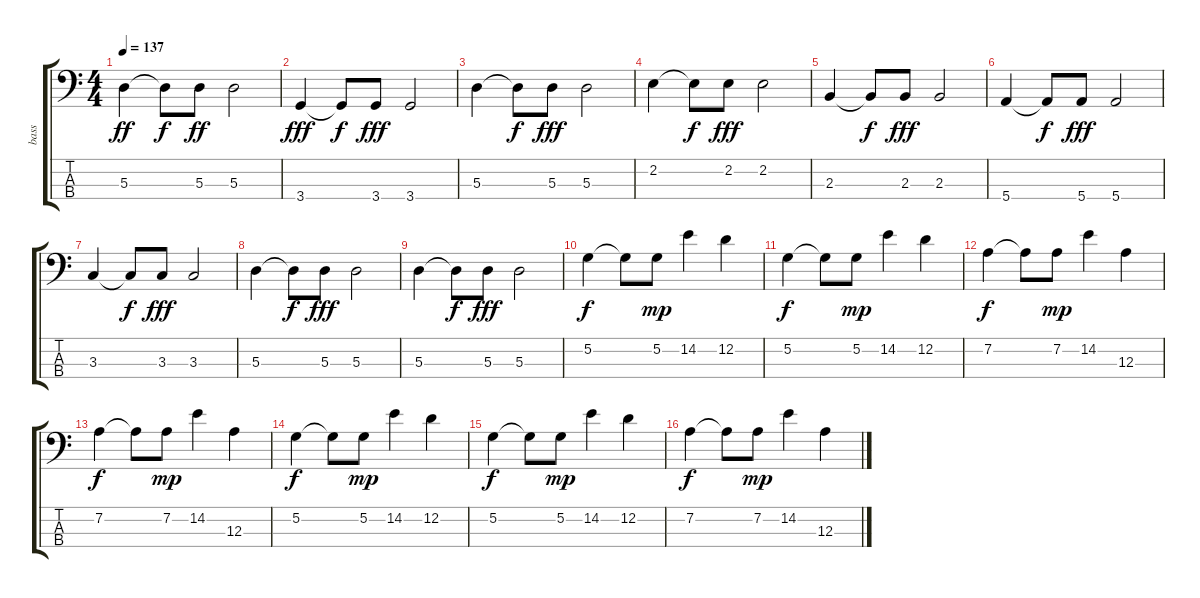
\track ("bass" "bass") {instrument electricbassfinger}
\staff {score tabs}
\tuning (G2 D2 A1 E1) {hide}
\ts (4 4)
\tempo 137
\clef f4
\ks c
5.3.4{dy ff} 5.3{t}.8{dy f} 5.3.8{dy ff} 5.3.2 |
3.4.4{dy fff} 3.4{t}.8{dy f} 3.4.8{dy fff} 3.4.2 |
5.3.4 5.3{t}.8{dy f} 5.3.8{dy fff} 5.3.2 |
2.2.4 2.2{t}.8{dy f} 2.2.8{dy fff} 2.2.2 |
2.3.4 2.3{t}.8{dy f} 2.3.8{dy fff} 2.3.2 |
5.4.4 5.4{t}.8{dy f} 5.4.8{dy fff} 5.4.2 |
3.3.4 3.3{t}.8{dy f} 3.3.8{dy fff} 3.3.2 |
5.3.4 5.3{t}.8{dy f} 5.3.8{dy fff} 5.3.2 |
5.3.4 5.3{t}.8{dy f} 5.3.8{dy fff} 5.3.2 |
5.2.4{dy f} 5.2{t}.8 5.2.8{dy mp} 14.2.4 12.2.4 |
5.2.4{dy f} 5.2{t}.8 5.2.8{dy mp} 14.2.4 12.2.4 |
7.2.4{dy f} 7.2{t}.8 7.2.8{dy mp} 14.2.4 12.3.4 |
7.2.4{dy f} 7.2{t}.8 7.2.8{dy mp} 14.2.4 12.3.4 |
5.2.4{dy f} 5.2{t}.8 5.2.8{dy mp} 14.2.4 12.2.4 |
5.2.4{dy f} 5.2{t}.8 5.2.8{dy mp} 14.2.4 12.2.4 |
7.2.4{dy f} 7.2{t}.8 7.2.8{dy mp} 14.2.4 12.3.4
